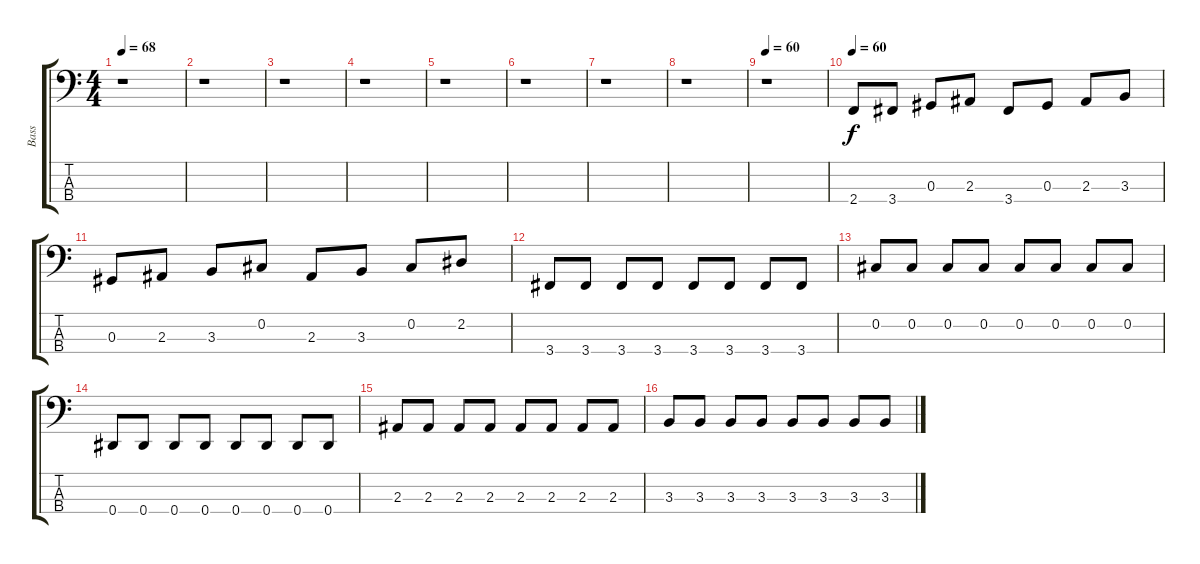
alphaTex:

\track ("Bass" "Bass") {instrument electricbassfinger}
\staff {score tabs}
\tuning (Gb2 Db2 Ab1 Eb1) {hide}
\ts (4 4)
\tempo 68
\clef f4
\ks c
r.1{dy f} |
r.1 |
r.1 |
r.1 |
r.1 |
r.1 |
r.1 |
r.1 |
\tempo 60
r.1 |
\tempo 60
2.4.8 3.4.8 0.3.8 2.3.8 3.4.8 0.3.8 2.3.8 3.3.8 |
0.3.8 2.3.8 3.3.8 0.2.8 2.3.8 3.3.8 0.2.8 2.2.8 |
3.4.8 3.4.8 3.4.8 3.4.8 3.4.8 3.4.8 3.4.8 3.4.8 |
0.2.8 0.2.8 0.2.8 0.2.8 0.2.8 0.2.8 0.2.8 0.2.8 |
0.4.8 0.4.8 0.4.8 0.4.8 0.4.8 0.4.8 0.4.8 0.4.8 |
2.3.8 2.3.8 2.3.8 2.3.8 2.3.8 2.3.8 2.3.8 2.3.8 |
3.3.8 3.3.8 3.3.8 3.3.8 3.3.8 3.3.8 3.3.8 3.3.8
